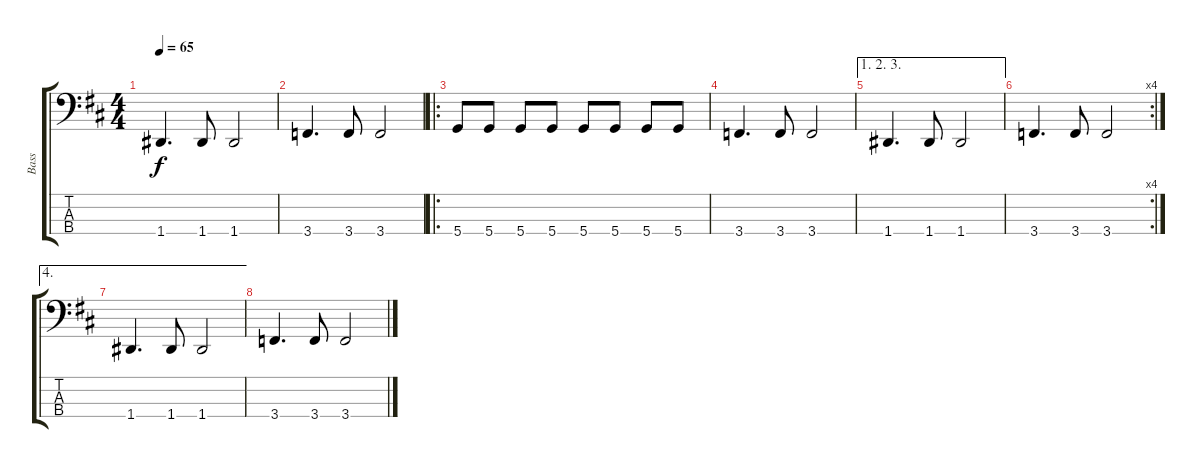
\track ("Bass" "Bass") {instrument electricbassfinger}
\staff {score tabs}
\tuning (G2 D2 A1 D1) {hide}
\ts (4 4)
\tempo 65
\clef f4
\ks d
1.4.4{d dy f} 1.4.8 1.4.2 |
3.4.4{d} 3.4.8 3.4.2 |
\ro
5.4.8 5.4.8 5.4.8 5.4.8 5.4.8 5.4.8 5.4.8 5.4.8 |
3.4.4{d} 3.4.8 3.4.2 |
\ae (1 2 3)
1.4.4{d} 1.4.8 1.4.2 |
\rc 4
3.4.4{d} 3.4.8 3.4.2 |
\ae 4
1.4.4{d} 1.4.8 1.4.2 |
3.4.4{d} 3.4.8 3.4.2
